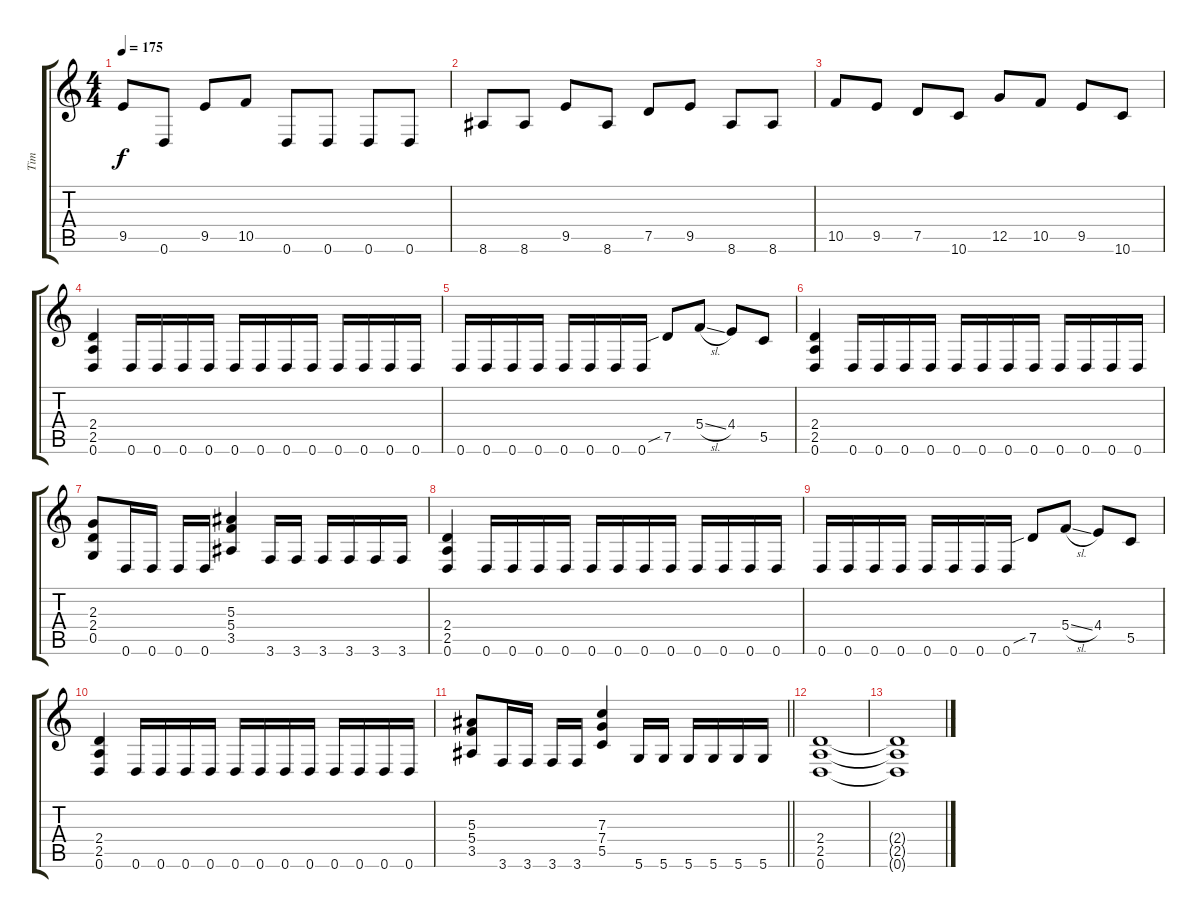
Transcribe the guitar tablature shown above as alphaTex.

\track ("Tim" "Tim") {instrument distortionguitar}
\staff {score tabs}
\tuning (D4 A3 F3 C3 G2 D2) {hide}
\ts (4 4)
\tempo 175
\clef g2
\ks c
9.5.8{dy f} 0.6.8 9.5.8 10.5.8 0.6.8 0.6.8 0.6.8 0.6.8 |
8.6.8 8.6.8 9.5.8 8.6.8 7.5.8 9.5.8 8.6.8 8.6.8 |
10.5.8 9.5.8 7.5.8 10.6.8 12.5.8 10.5.8 9.5.8 10.6.8 |
(2.4 2.5 0.6).4 0.6.16 0.6.16 0.6.16 0.6.16 0.6.16 0.6.16 0.6.16 0.6.16 0.6.16 0.6.16 0.6.16 0.6.16 |
0.6.16 0.6.16 0.6.16 0.6.16 0.6.16 0.6.16 0.6.16 0.6.16 7.5{sib}.8 5.4{sl}.8 4.4.8 5.5.8 |
(2.4 2.5 0.6).4 0.6.16 0.6.16 0.6.16 0.6.16 0.6.16 0.6.16 0.6.16 0.6.16 0.6.16 0.6.16 0.6.16 0.6.16 |
(2.3 2.4 0.5).8 0.6.16 0.6.16 0.6.16 0.6.16 (5.3 5.4 3.5).4 3.6.16 3.6.16 3.6.16 3.6.16 3.6.16 3.6.16 |
(2.4 2.5 0.6).4 0.6.16 0.6.16 0.6.16 0.6.16 0.6.16 0.6.16 0.6.16 0.6.16 0.6.16 0.6.16 0.6.16 0.6.16 |
0.6.16 0.6.16 0.6.16 0.6.16 0.6.16 0.6.16 0.6.16 0.6.16 7.5{sib}.8 5.4{sl}.8 4.4.8 5.5.8 |
(2.4 2.5 0.6).4 0.6.16 0.6.16 0.6.16 0.6.16 0.6.16 0.6.16 0.6.16 0.6.16 0.6.16 0.6.16 0.6.16 0.6.16 |
\barLineRight lightlight
(5.3 5.4 3.5).8 3.6.16 3.6.16 3.6.16 3.6.16 (7.3 7.4 5.5).4 5.6.16 5.6.16 5.6.16 5.6.16 5.6.16 5.6.16 |
(2.4 2.5 0.6).1 |
(2.4{t} 2.5{t} 0.6{t}).1
